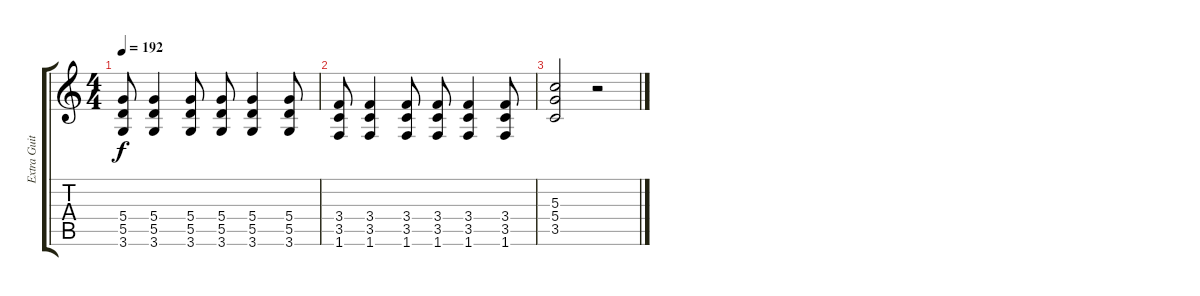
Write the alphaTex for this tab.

\track ("Extra Guitar" "Extra Guit") {instrument distortionguitar}
\staff {score tabs}
\tuning (E4 B3 G3 D3 A2 E2) {hide}
\ts (4 4)
\tempo 192
\clef g2
\ks c
(5.4 5.5 3.6).8{dy f} (5.4 5.5 3.6).4 (5.4 5.5 3.6).8 (5.4 5.5 3.6).8 (5.4 5.5 3.6).4 (5.4 5.5 3.6).8 |
(3.4 3.5 1.6).8 (3.4 3.5 1.6).4 (3.4 3.5 1.6).8 (3.4 3.5 1.6).8 (3.4 3.5 1.6).4 (3.4 3.5 1.6).8 |
(5.3 5.4 3.5).2 r.2
